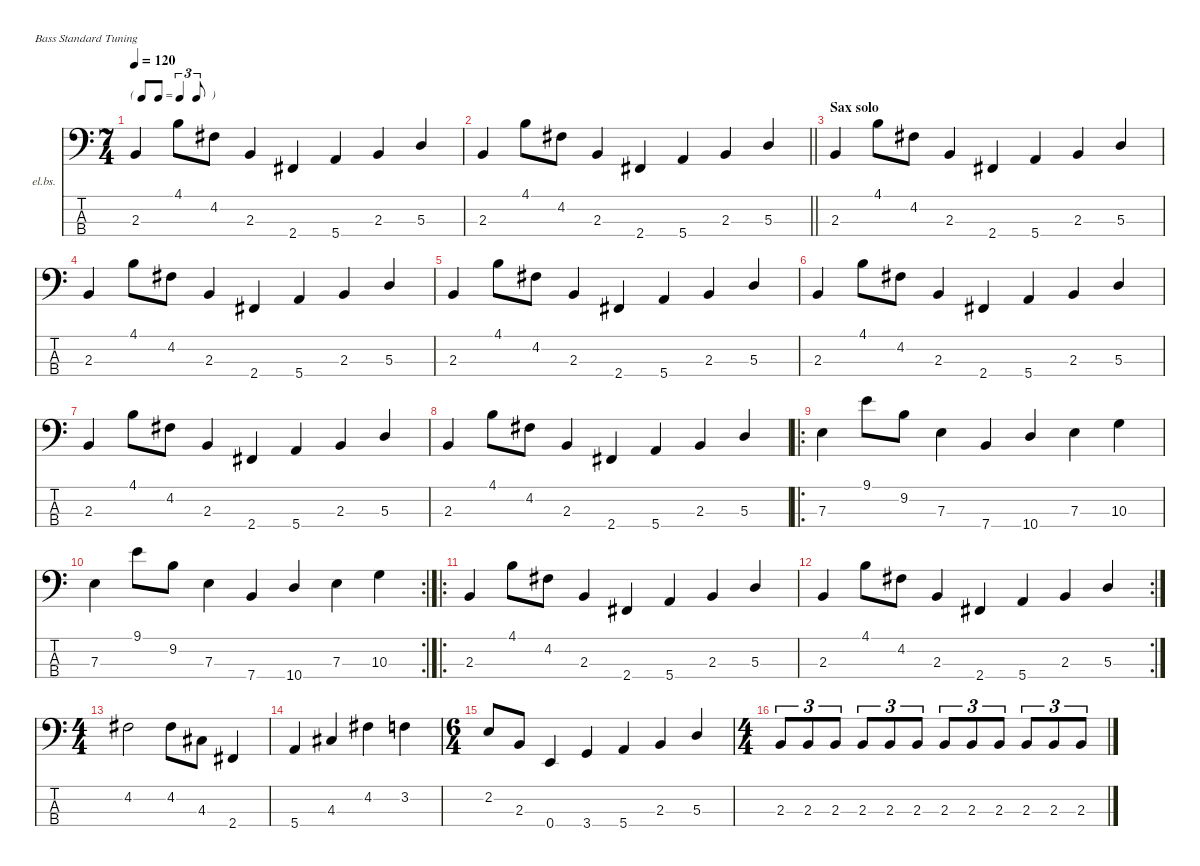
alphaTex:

\defaultSystemsLayout 4
\hideDynamics
\bracketExtendMode nobrackets
\firstSystemTrackNameOrientation horizontal
\otherSystemsTrackNameOrientation horizontal
\track ("Bass" "el.bs.") {instrument electricbassfinger}
\staff {score tabs}
\tuning (G2 D2 A1 E1)
\ts (7 4)
\beaming (8 6 4 4)
\tf triplet8th
\tempo 120
\clef f4
\ks c
2.3.4{dy f beam Up} 4.1.8{beam Down} 4.2{acc #}.8{beam Down} 2.3.4{beam Up} 2.4{acc #}.4{beam Up} 5.4.4{beam Up} 2.3.4{beam Up} 5.3.4{beam Up} |
\barLineRight lightlight
2.3.4{beam Up} 4.1.8{beam Down} 4.2{acc #}.8{beam Down} 2.3.4{beam Up} 2.4{acc #}.4{beam Up} 5.4.4{beam Up} 2.3.4{beam Up} 5.3.4{beam Up} |
\section ("" "Sax solo")
2.3.4{beam Up} 4.1.8{beam Down} 4.2{acc #}.8{beam Down} 2.3.4{beam Up} 2.4{acc #}.4{beam Up} 5.4.4{beam Up} 2.3.4{beam Up} 5.3.4{beam Up} |
2.3.4{beam Up} 4.1.8{beam Down} 4.2{acc #}.8{beam Down} 2.3.4{beam Up} 2.4{acc #}.4{beam Up} 5.4.4{beam Up} 2.3.4{beam Up} 5.3.4{beam Up} |
2.3.4{beam Up} 4.1.8{beam Down} 4.2{acc #}.8{beam Down} 2.3.4{beam Up} 2.4{acc #}.4{beam Up} 5.4.4{beam Up} 2.3.4{beam Up} 5.3.4{beam Up} |
2.3.4{beam Up} 4.1.8{beam Down} 4.2{acc #}.8{beam Down} 2.3.4{beam Up} 2.4{acc #}.4{beam Up} 5.4.4{beam Up} 2.3.4{beam Up} 5.3.4{beam Up} |
2.3.4{beam Up} 4.1.8{beam Down} 4.2{acc #}.8{beam Down} 2.3.4{beam Up} 2.4{acc #}.4{beam Up} 5.4.4{beam Up} 2.3.4{beam Up} 5.3.4{beam Up} |
2.3.4{beam Up} 4.1.8{beam Down} 4.2{acc #}.8{beam Down} 2.3.4{beam Up} 2.4{acc #}.4{beam Up} 5.4.4{beam Up} 2.3.4{beam Up} 5.3.4{beam Up} |
\ro
7.3.4{beam Down} 9.1.8{beam Down} 9.2.8{beam Down} 7.3.4{beam Down} 7.4.4{beam Up} 10.4.4{beam Up} 7.3.4{beam Down} 10.3.4{beam Down} |
\rc 2
7.3.4{beam Down} 9.1.8{beam Down} 9.2.8{beam Down} 7.3.4{beam Down} 7.4.4{beam Up} 10.4.4{beam Up} 7.3.4{beam Down} 10.3.4{beam Down} |
\ro
2.3.4{beam Up} 4.1.8{beam Down} 4.2{acc #}.8{beam Down} 2.3.4{beam Up} 2.4{acc #}.4{beam Up} 5.4.4{beam Up} 2.3.4{beam Up} 5.3.4{beam Up} |
\rc 2
2.3.4{beam Up} 4.1.8{beam Down} 4.2{acc #}.8{beam Down} 2.3.4{beam Up} 2.4{acc #}.4{beam Up} 5.4.4{beam Up} 2.3.4{beam Up} 5.3.4{beam Up} |
\ts (4 4)
\beaming (8 2 2 2 2)
4.2{acc #}.2{beam Down} 4.2{acc #}.8{beam Down} 4.3{acc #}.8{beam Down} 2.4{acc #}.4{beam Up} |
5.4.4{beam Up} 4.3{acc #}.4{beam Up} 4.2{acc #}.4{beam Down} 3.2.4{beam Down} |
\ts (6 4)
\beaming (8 6 6)
2.2.8{beam Up} 2.3.8{beam Up} 0.4.4{beam Up} 3.4.4{beam Up} 5.4.4{beam Up} 2.3.4{beam Up} 5.3.4{beam Up} |
\ts (4 4)
\beaming (8 2 2 2 2)
2.3.8{tu (3 2) beam Up} 2.3.8{tu (3 2) beam Up} 2.3.8{tu (3 2) beam Up} 2.3.8{tu (3 2) beam Up} 2.3.8{tu (3 2) beam Up} 2.3.8{tu (3 2) beam Up} 2.3.8{tu (3 2) beam Up} 2.3.8{tu (3 2) beam Up} 2.3.8{tu (3 2) beam Up} 2.3.8{tu (3 2) beam Up} 2.3.8{tu (3 2) beam Up} 2.3.8{tu (3 2) beam Up}
